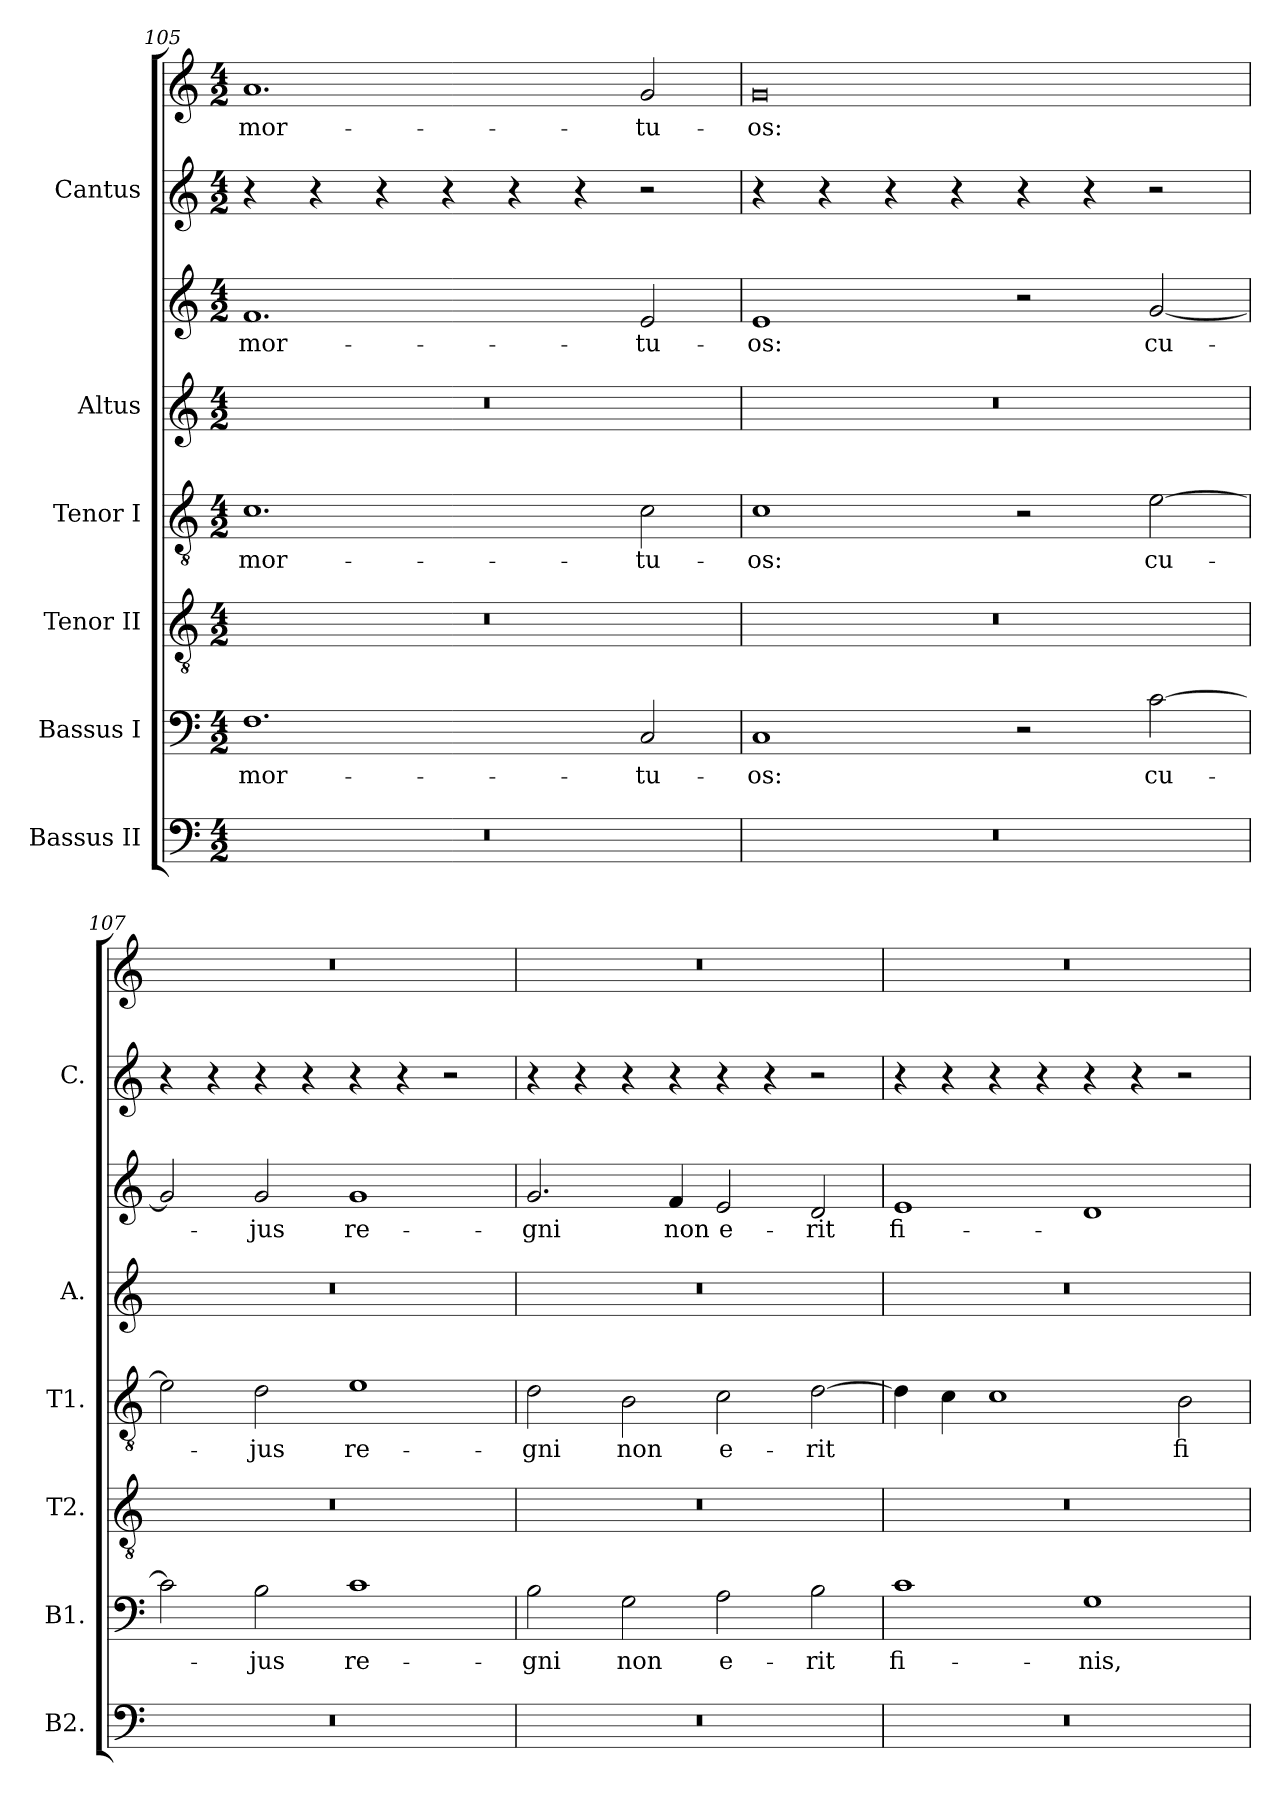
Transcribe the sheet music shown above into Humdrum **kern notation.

**kern	**kern	**text	**kern	**kern	**text	**kern	**kern	**text	**kern	**kern	**text
*part6	*part5	*part5	*part4	*part3	*part3	*part2	*part2	*part2	*part1	*part1	*part1
*staff8	*staff7	*staff7	*staff6	*staff5	*staff5	*staff4	*staff3	*staff3	*staff2	*staff1	*staff1
*I"Bassus II	*I"Bassus I	*	*I"Tenor II	*I"Tenor I	*	*I"Altus	*	*	*I"Cantus	*	*
*I'B2.	*I'B1.	*	*I'T2.	*I'T1.	*	*I'A.	*	*	*I'C.	*	*
*clefF4	*clefF4	*	*clefGv2	*clefGv2	*	*clefG2	*clefG2	*	*clefG2	*clefG2	*
*	*	*	*ITrd7c12	*ITrd7c12	*	*	*	*	*	*	*
*k[]	*k[]	*	*k[]	*k[]	*	*k[]	*k[]	*	*k[]	*k[]	*
*C:	*C:	*	*C:	*C:	*	*C:	*C:	*	*C:	*C:	*
*M4/2	*M4/2	*	*M4/2	*M4/2	*	*M4/2	*M4/2	*	*M4/2	*M4/2	*
=105	=105	=105	=105	=105	=105	=105	=105	=105	=105	=105	=105
!LO:N:vis=1	!	!	!	!	!	!	!	!	!	!	!
!	!	!LO:LY:b:color=#000000	!LO:N:vis=1	!	!	!	!	!	!	!	!
!	!	!	!	!	!LO:LY:b:color=#000000	!LO:N:vis=1	!	!	!	!	!
!	!	!	!	!	!	!	!	!LO:LY:b:color=#000000	!	!	!
!	!	!	!	!	!	!	!	!	!	!	!LO:LY:b:color=#000000
0r	1.Fi	mor-	0r	1.Ci	mor-	0r	1.fi	mor-	4r	1.ai	mor-
.	.	.	.	.	.	.	.	.	4r	.	.
.	.	.	.	.	.	.	.	.	4r	.	.
.	.	.	.	.	.	.	.	.	4r	.	.
.	.	.	.	.	.	.	.	.	4r	.	.
.	.	.	.	.	.	.	.	.	4r	.	.
!	!	!LO:LY:b:color=#000000	!	!	!	!	!	!	!	!	!
!	!	!	!	!	!LO:LY:b:color=#000000	!	!	!	!	!	!
!	!	!	!	!	!	!	!	!LO:LY:b:color=#000000	!	!	!
!	!	!	!	!	!	!	!	!	!	!	!LO:LY:b:color=#000000
.	2Ci/	-tu-	.	2Ci\	-tu-	.	2ei/	-tu-	2r	2gi/	-tu-
=106	=106	=106	=106	=106	=106	=106	=106	=106	=106	=106	=106
!LO:N:vis=1	!	!	!	!	!	!	!	!	!	!	!
!	!	!LO:LY:b:color=#000000	!LO:N:vis=1	!	!	!	!	!	!	!	!
!	!	!	!	!	!LO:LY:b:color=#000000	!LO:N:vis=1	!	!	!	!	!
!	!	!	!	!	!	!	!	!LO:LY:b:color=#000000	!	!	!
!	!	!	!	!	!	!	!	!	!	!	!LO:LY:b:color=#000000
0r	1Ci	-os:	0r	1Ci	-os:	0r	1ei	-os:	4r	0gi	-os:
.	.	.	.	.	.	.	.	.	4r	.	.
.	.	.	.	.	.	.	.	.	4r	.	.
.	.	.	.	.	.	.	.	.	4r	.	.
.	2r	.	.	2r	.	.	2r	.	4r	.	.
.	.	.	.	.	.	.	.	.	4r	.	.
!	!	!LO:LY:b:color=#000000	!	!	!	!	!	!	!	!	!
!	!	!	!	!	!LO:LY:b:color=#000000	!	!	!	!	!	!
!	!	!	!	!	!	!	!	!LO:LY:b:color=#000000	!	!	!
.	[2ci\	cu-	.	[2Ei\	cu-	.	[2gi/	cu-	2r	.	.
=107	=107	=107	=107	=107	=107	=107	=107	=107	=107	=107	=107
!LO:N:vis=1	!	!	!LO:N:vis=1	!	!	!LO:N:vis=1	!	!	!	!LO:N:vis=1	!
0r	2ci\]	.	0r	2Ei\]	.	0r	2gi/]	.	4r	0r	.
.	.	.	.	.	.	.	.	.	4r	.	.
!	!	!LO:LY:b:color=#000000	!	!	!	!	!	!	!	!	!
!	!	!	!	!	!LO:LY:b:color=#000000	!	!	!	!	!	!
!	!	!	!	!	!	!	!	!LO:LY:b:color=#000000	!	!	!
.	2Bi\	-jus	.	2Di\	-jus	.	2gi/	-jus	4r	.	.
.	.	.	.	.	.	.	.	.	4r	.	.
!	!	!LO:LY:b:color=#000000	!	!	!	!	!	!	!	!	!
!	!	!	!	!	!LO:LY:b:color=#000000	!	!	!	!	!	!
!	!	!	!	!	!	!	!	!LO:LY:b:color=#000000	!	!	!
.	1ci	re-	.	1Ei	re-	.	1gi	re-	4r	.	.
.	.	.	.	.	.	.	.	.	4r	.	.
.	.	.	.	.	.	.	.	.	2r	.	.
=108	=108	=108	=108	=108	=108	=108	=108	=108	=108	=108	=108
!LO:N:vis=1	!	!	!	!	!	!	!	!	!	!	!
!	!	!LO:LY:b:color=#000000	!LO:N:vis=1	!	!	!	!	!	!	!	!
!	!	!	!	!	!LO:LY:b:color=#000000	!LO:N:vis=1	!	!	!	!	!
!	!	!	!	!	!	!	!	!LO:LY:b:color=#000000	!	!LO:N:vis=1	!
0r	2Bi\	-gni	0r	2Di\	-gni	0r	2.gi/	-gni	4r	0r	.
.	.	.	.	.	.	.	.	.	4r	.	.
!	!	!LO:LY:b:color=#000000	!	!	!	!	!	!	!	!	!
!	!	!	!	!	!LO:LY:b:color=#000000	!	!	!	!	!	!
.	2Gi\	non	.	2BBi\	non	.	.	.	4r	.	.
!	!	!	!	!	!	!	!	!LO:LY:b:color=#000000	!	!	!
.	.	.	.	.	.	.	4fi/	non	4r	.	.
!	!	!LO:LY:b:color=#000000	!	!	!	!	!	!	!	!	!
!	!	!	!	!	!LO:LY:b:color=#000000	!	!	!	!	!	!
!	!	!	!	!	!	!	!	!LO:LY:b:color=#000000	!	!	!
.	2Ai\	e-	.	2Ci\	e-	.	2ei/	e-	4r	.	.
.	.	.	.	.	.	.	.	.	4r	.	.
!	!	!LO:LY:b:color=#000000	!	!	!	!	!	!	!	!	!
!	!	!	!	!	!LO:LY:b:color=#000000	!	!	!	!	!	!
!	!	!	!	!	!	!	!	!LO:LY:b:color=#000000	!	!	!
.	2Bi\	-rit	.	[2Di\	-rit	.	2di/	-rit	2r	.	.
=109	=109	=109	=109	=109	=109	=109	=109	=109	=109	=109	=109
!LO:N:vis=1	!	!	!	!	!	!	!	!	!	!	!
!	!	!LO:LY:b:color=#000000	!LO:N:vis=1	!	!	!LO:N:vis=1	!	!	!	!	!
!	!	!	!	!	!	!	!	!LO:LY:b:color=#000000	!	!LO:N:vis=1	!
0r	1ci	fi-	0r	4Di\]	.	0r	1ei	fi-	4r	0r	.
.	.	.	.	4Ci\	.	.	.	.	4r	.	.
.	.	.	.	1Ci	.	.	.	.	4r	.	.
.	.	.	.	.	.	.	.	.	4r	.	.
!	!	!LO:LY:b:color=#000000	!	!	!	!	!	!	!	!	!
.	1Gi	-nis,	.	.	.	.	1di	.	4r	.	.
.	.	.	.	.	.	.	.	.	4r	.	.
!	!	!	!	!	!LO:LY:b:color=#000000	!	!	!	!	!	!
.	.	.	.	2BBi\	fi-	.	.	.	2r	.	.
=	=	=	=	=	=	=	=	=	=	=	=
*-	*-	*-	*-	*-	*-	*-	*-	*-	*-	*-	*-
